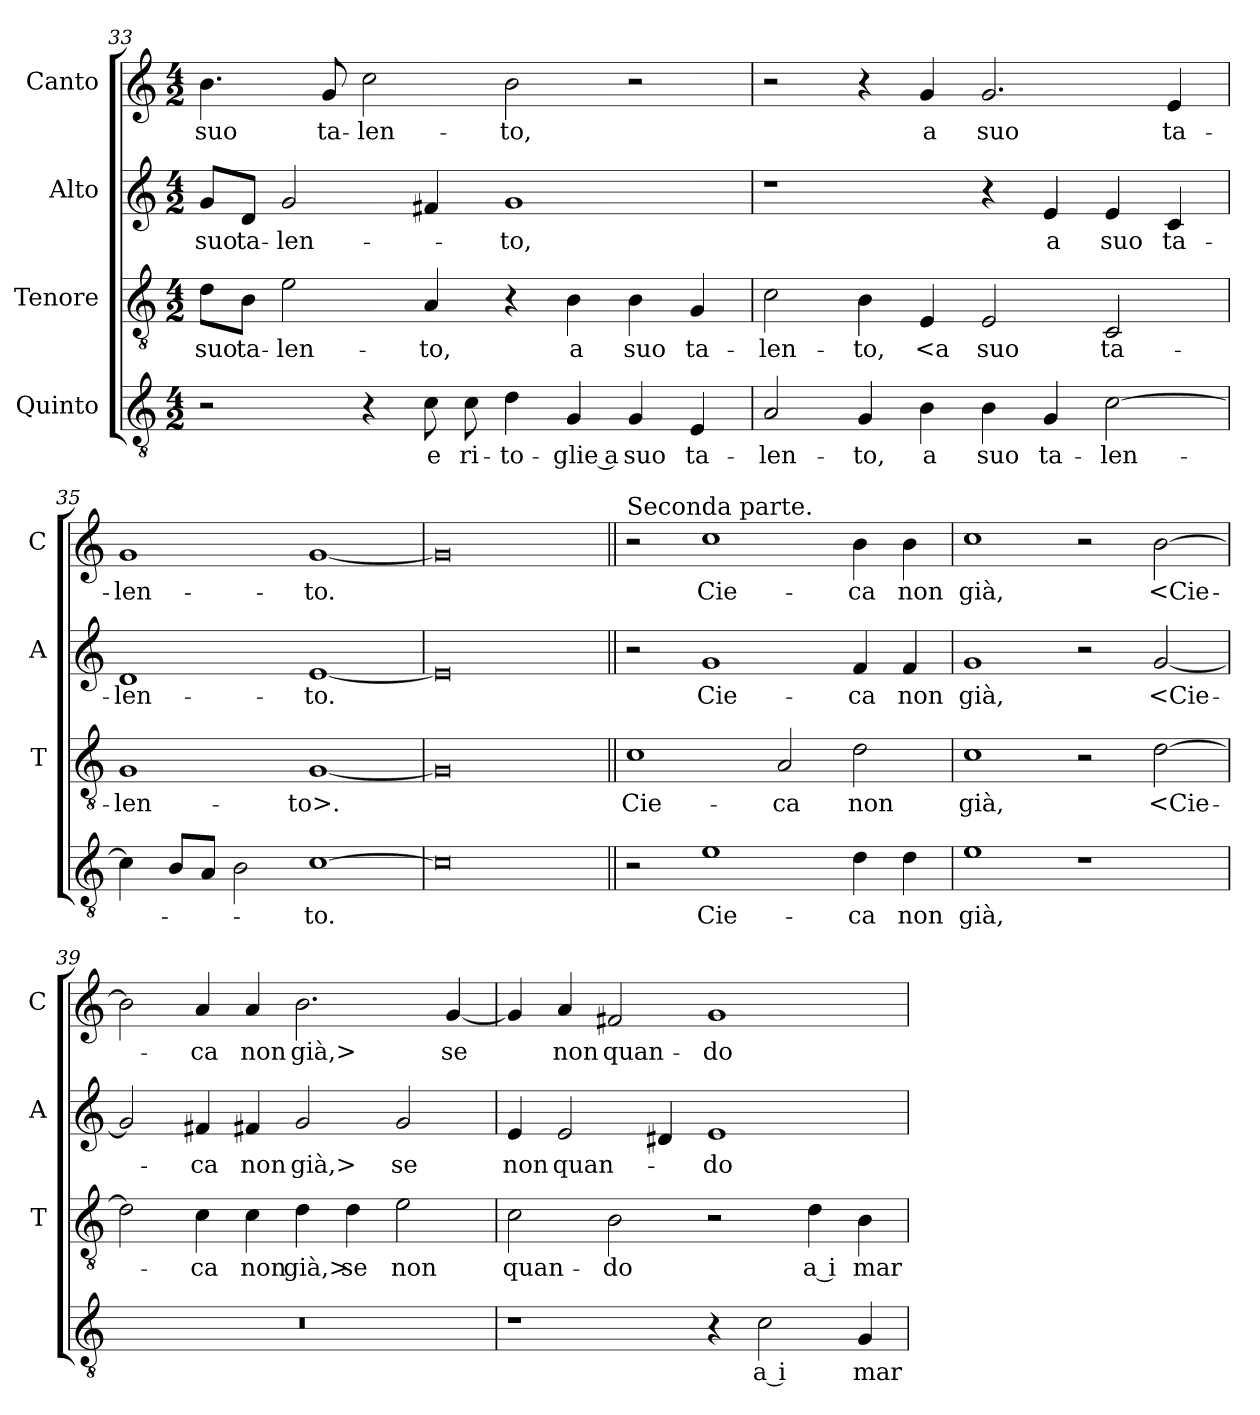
**kern	**text	**kern	**text	**kern	**text	**kern	**text
*part4	*part4	*part3	*part3	*part2	*part2	*part1	*part1
*staff4	*staff4	*staff3	*staff3	*staff2	*staff2	*staff1	*staff1
*I"Quinto	*	*I"Tenore	*	*I"Alto	*	*I"Canto	*
*	*	*I'T	*	*I'A	*	*I'C	*
*clefGv2	*	*clefGv2	*	*clefG2	*	*clefG2	*
*k[]	*	*k[]	*	*k[]	*	*k[]	*
*M4/2	*	*M4/2	*	*M4/2	*	*M4/2	*
=33	=33	=33	=33	=33	=33	=33	=33
2r	.	8d\L	suo	8g/L	suo	4.b	suo
.	.	8B\J	ta-	8d/J	ta-	.	.
.	.	2e	-len-	2g	-len-	.	.
.	.	.	.	.	.	8g	ta-
4r	.	.	.	.	.	2cc	-len-
8c	e	4A	-to,	4f#X	.	.	.
8c	ri-	.	.	.	.	.	.
4d	-to-	4r	.	1g	-to,	2b	-to,
4G	-glie a	4B	a	.	.	.	.
4G	suo	4B	suo	.	.	2r	.
4E	ta-	4G	ta-	.	.	.	.
=34	=34	=34	=34	=34	=34	=34	=34
2A	-len-	2c	-len-	1r	.	2r	.
4G	-to,	4B	-to,	.	.	4r	.
4B	a	4E	<a	.	.	4g	a
4B	suo	2E	suo	4r	.	2.g	suo
4G	ta-	.	.	4e	a	.	.
[2c	-len-	2C	ta-	4e	suo	.	.
.	.	.	.	4c	ta-	4e	ta-
=35	=35	=35	=35	=35	=35	=35	=35
4c]	.	1G	-len-	1d	-len-	1g	-len-
8BL	.	.	.	.	.	.	.
8AJ	.	.	.	.	.	.	.
2B	.	.	.	.	.	.	.
[1c	-to.	[1G	-to>.	[1e	-to.	[1g	-to.
=36	=36	=36	=36	=36	=36	=36	=36
0c]	.	0G]	.	0e]	.	0g]	.
=37||	=37||	=37||	=37||	=37||	=37||	=37||	=37||
!	!	!	!	!	!	!LO:TX:a:t=Seconda parte.	!
2r	.	1c	Cie-	2r	.	2r	.
1e	Cie-	.	.	1g	Cie-	1cc	Cie-
.	.	2A	-ca	.	.	.	.
4d	-ca	2d	non	4f	-ca	4b	-ca
4d	non	.	.	4f	non	4b	non
=38	=38	=38	=38	=38	=38	=38	=38
1e	già,	1c	già,	1g	già,	1cc	già,
1r	.	2r	.	2r	.	2r	.
.	.	[2d	<Cie-	[2g	<Cie-	[2b	<Cie-
=39	=39	=39	=39	=39	=39	=39	=39
0r	.	2d]	.	2g]	.	2b]	.
.	.	4c	-ca	4f#X	-ca	4a	-ca
.	.	4c	non	4f#X	non	4a	non
.	.	4d	già,>	2g	già,>	2.b	già,>
.	.	4d	se	.	.	.	.
.	.	2e	non	2g	se	.	.
.	.	.	.	.	.	[4g	se
=40	=40	=40	=40	=40	=40	=40	=40
1r	.	2c	quan-	4e	non	4g]	.
.	.	.	.	2e	quan-	4a	non
.	.	2B	-do	.	.	2f#X	quan-
.	.	.	.	4d#X	.	.	.
4r	.	2r	.	1e	-do	1g	-do
2c	a i	.	.	.	.	.	.
.	.	4d	a i	.	.	.	.
4G	mar-	4B	mar-	.	.	.	.
=	=	=	=	=	=	=	=
*-	*-	*-	*-	*-	*-	*-	*-
